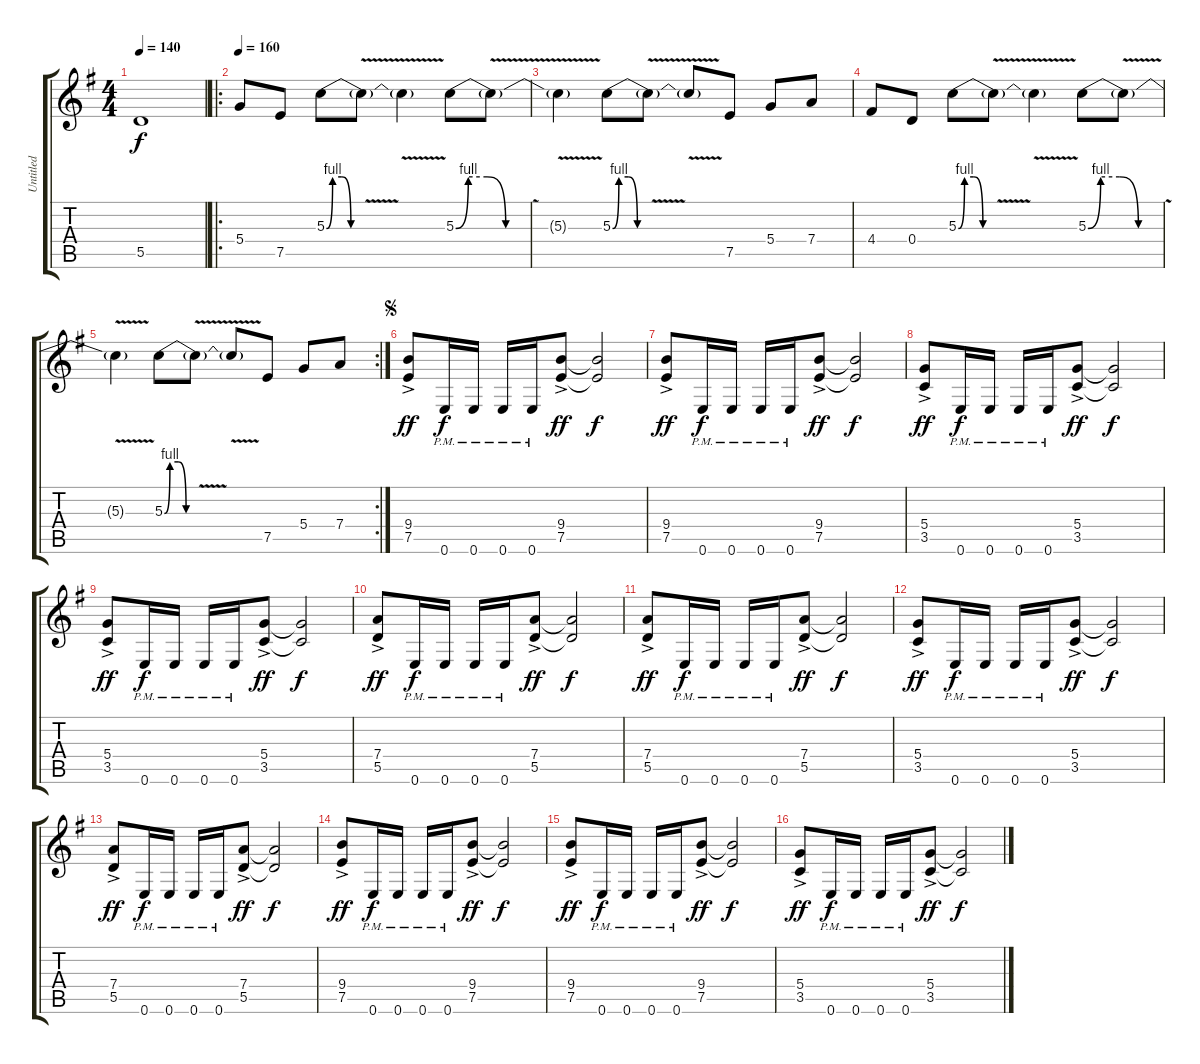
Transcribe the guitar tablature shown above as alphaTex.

\track ("Untitled" "Untitled") {instrument distortionguitar}
\staff {score tabs}
\tuning (E4 B3 G3 D3 A2 E2) {hide}
\ts (4 4)
\tempo 140
\clef g2
\ks g
5.5{t}.1{dy f} |
\ro
\tempo 160
5.4.8 7.5.8 5.3{be (custom 0 0 10 4 25 4 40 0 60 0)}.8 5.3{v t}.8 5.3{v t}.4 5.3{be (custom 0 0 10 4 25 4 40 0 60 0)}.8 5.3{v t}.8 |
5.3{v t}.4 5.3{be (custom 0 0 10 4 25 4 40 0 60 0)}.8 5.3{v t}.8 5.3{v t}.8 7.5.8 5.4.8 7.4.8 |
4.4.8 0.4.8 5.3{be (custom 0 0 10 4 25 4 40 0 60 0)}.8 5.3{v t}.8 5.3{v t}.4 5.3{be (custom 0 0 10 4 25 4 40 0 60 0)}.8 5.3{v t}.8 |
\rc 2
5.3{v t}.4 5.3{be (custom 0 0 10 4 25 4 40 0 60 0)}.8 5.3{v t}.8 5.3{v t}.8 7.5.8 5.4.8 7.4.8 |
\jump segno
(9.4{ac} 7.5{ac}).8{dy ff} 0.6{pm}.16{dy f} 0.6{pm}.16 0.6{pm}.16 0.6{pm}.16 (9.4{ac} 7.5{ac}).8{dy ff} (9.4{t} 7.5{t}).2{dy f} |
(9.4{ac} 7.5{ac}).8{dy ff} 0.6{pm}.16{dy f} 0.6{pm}.16 0.6{pm}.16 0.6{pm}.16 (9.4{ac} 7.5{ac}).8{dy ff} (9.4{t} 7.5{t}).2{dy f} |
(5.4{ac} 3.5{ac}).8{dy ff} 0.6{pm}.16{dy f} 0.6{pm}.16 0.6{pm}.16 0.6{pm}.16 (5.4{ac} 3.5{ac}).8{dy ff} (5.4{t} 3.5{t}).2{dy f} |
(5.4{ac} 3.5{ac}).8{dy ff} 0.6{pm}.16{dy f} 0.6{pm}.16 0.6{pm}.16 0.6{pm}.16 (5.4{ac} 3.5{ac}).8{dy ff} (5.4{t} 3.5{t}).2{dy f} |
(7.4{ac} 5.5{ac}).8{dy ff} 0.6{pm}.16{dy f} 0.6{pm}.16 0.6{pm}.16 0.6{pm}.16 (7.4{ac} 5.5{ac}).8{dy ff} (7.4{t} 5.5{t}).2{dy f} |
(7.4{ac} 5.5{ac}).8{dy ff} 0.6{pm}.16{dy f} 0.6{pm}.16 0.6{pm}.16 0.6{pm}.16 (7.4{ac} 5.5{ac}).8{dy ff} (7.4{t} 5.5{t}).2{dy f} |
(5.4{ac} 3.5{ac}).8{dy ff} 0.6{pm}.16{dy f} 0.6{pm}.16 0.6{pm}.16 0.6{pm}.16 (5.4{ac} 3.5{ac}).8{dy ff} (5.4{t} 3.5{t}).2{dy f} |
(7.4{ac} 5.5{ac}).8{dy ff} 0.6{pm}.16{dy f} 0.6{pm}.16 0.6{pm}.16 0.6{pm}.16 (7.4{ac} 5.5{ac}).8{dy ff} (7.4{t} 5.5{t}).2{dy f} |
(9.4{ac} 7.5{ac}).8{dy ff} 0.6{pm}.16{dy f} 0.6{pm}.16 0.6{pm}.16 0.6{pm}.16 (9.4{ac} 7.5{ac}).8{dy ff} (9.4{t} 7.5{t}).2{dy f} |
(9.4{ac} 7.5{ac}).8{dy ff} 0.6{pm}.16{dy f} 0.6{pm}.16 0.6{pm}.16 0.6{pm}.16 (9.4{ac} 7.5{ac}).8{dy ff} (9.4{t} 7.5{t}).2{dy f} |
(5.4{ac} 3.5{ac}).8{dy ff} 0.6{pm}.16{dy f} 0.6{pm}.16 0.6{pm}.16 0.6{pm}.16 (5.4{ac} 3.5{ac}).8{dy ff} (5.4{t} 3.5{t}).2{dy f}
